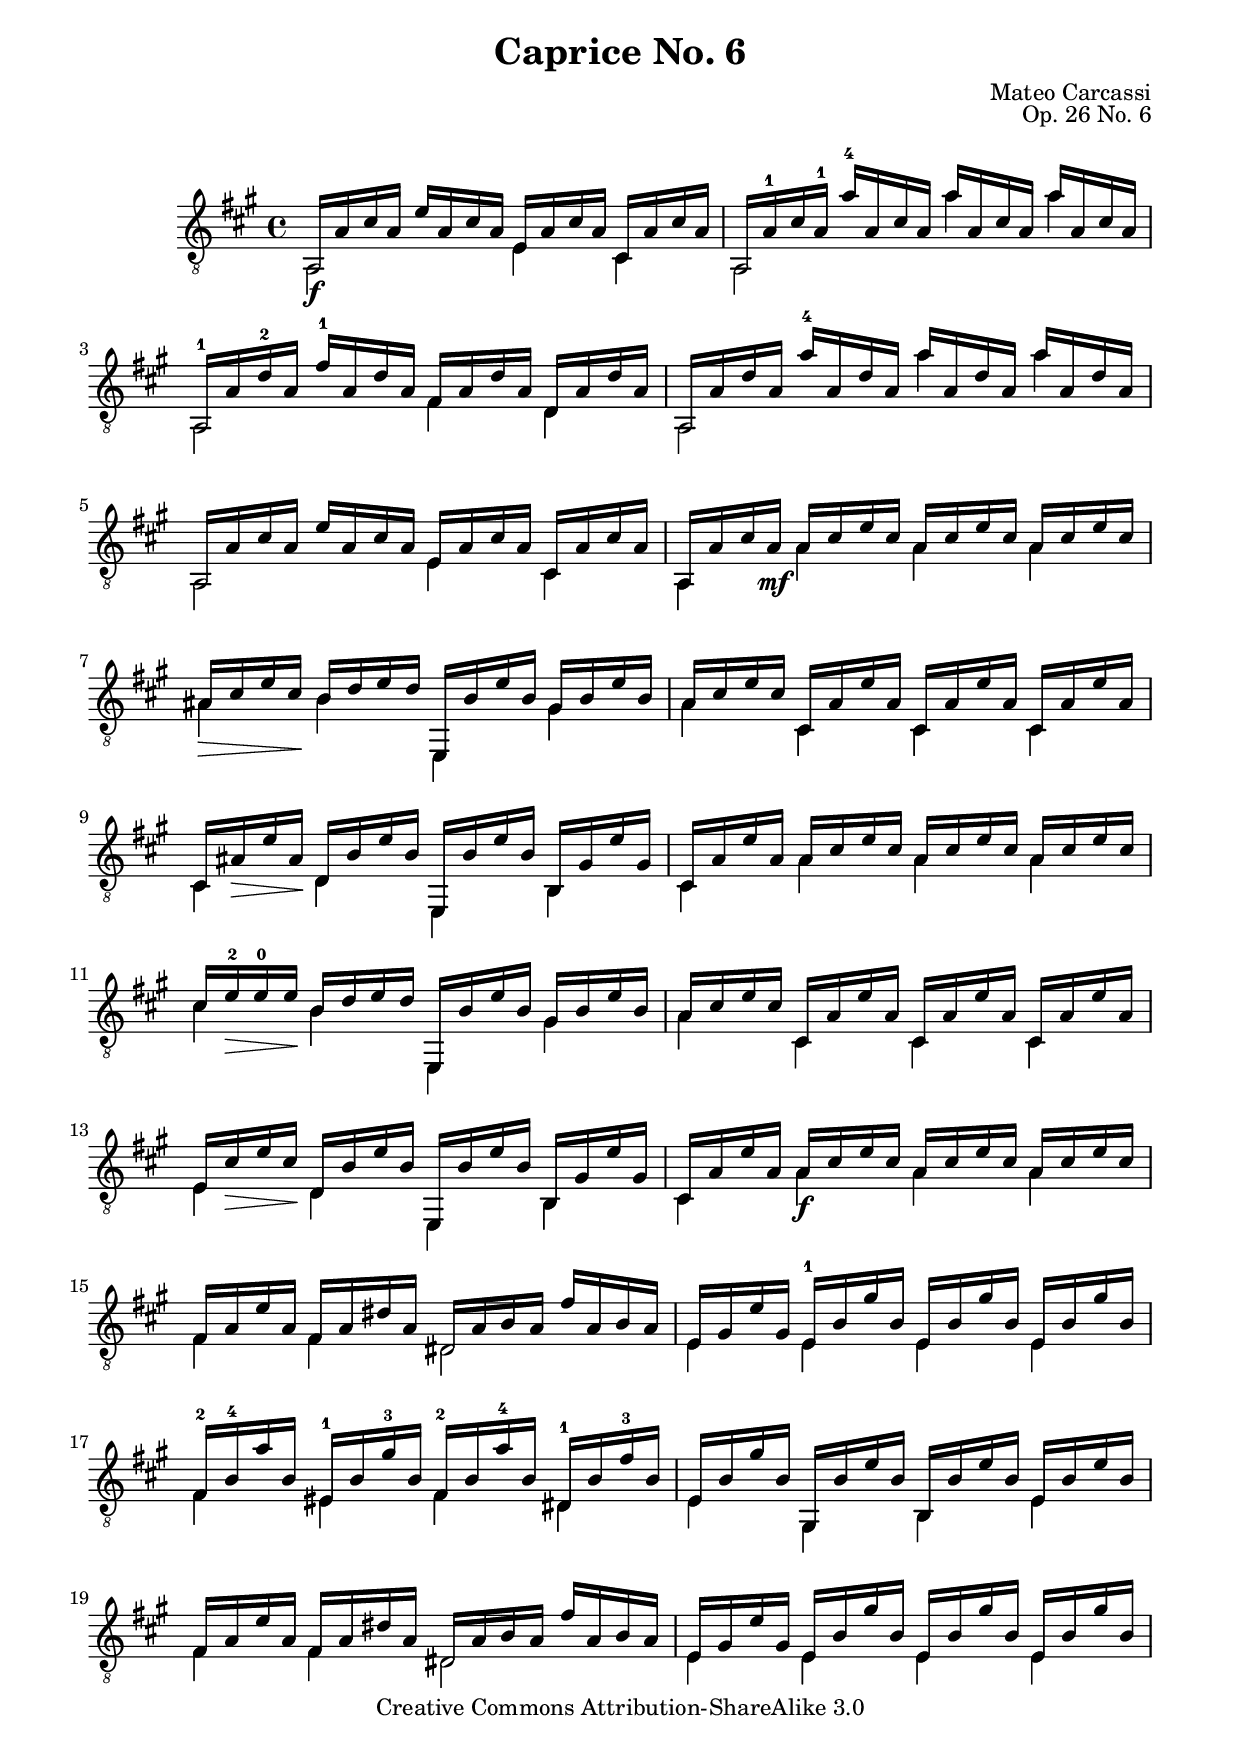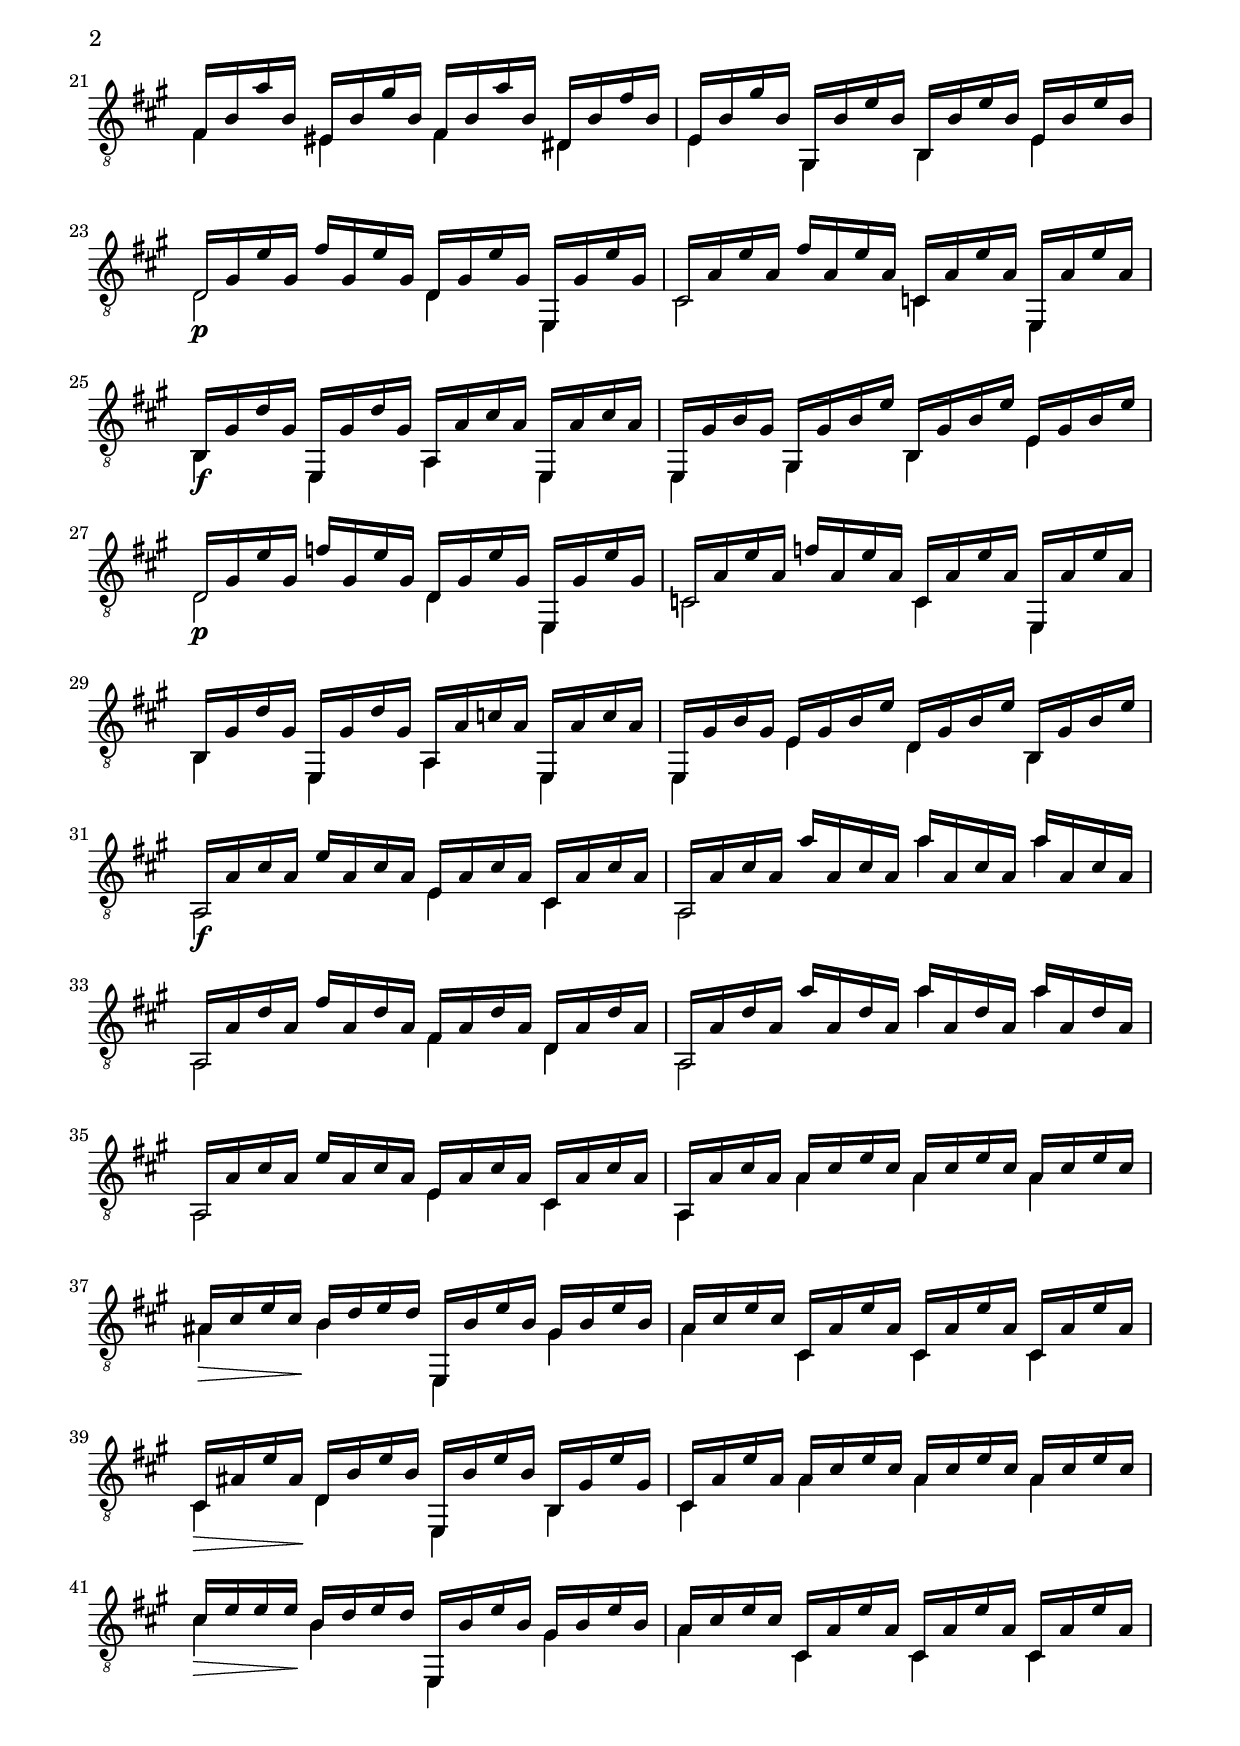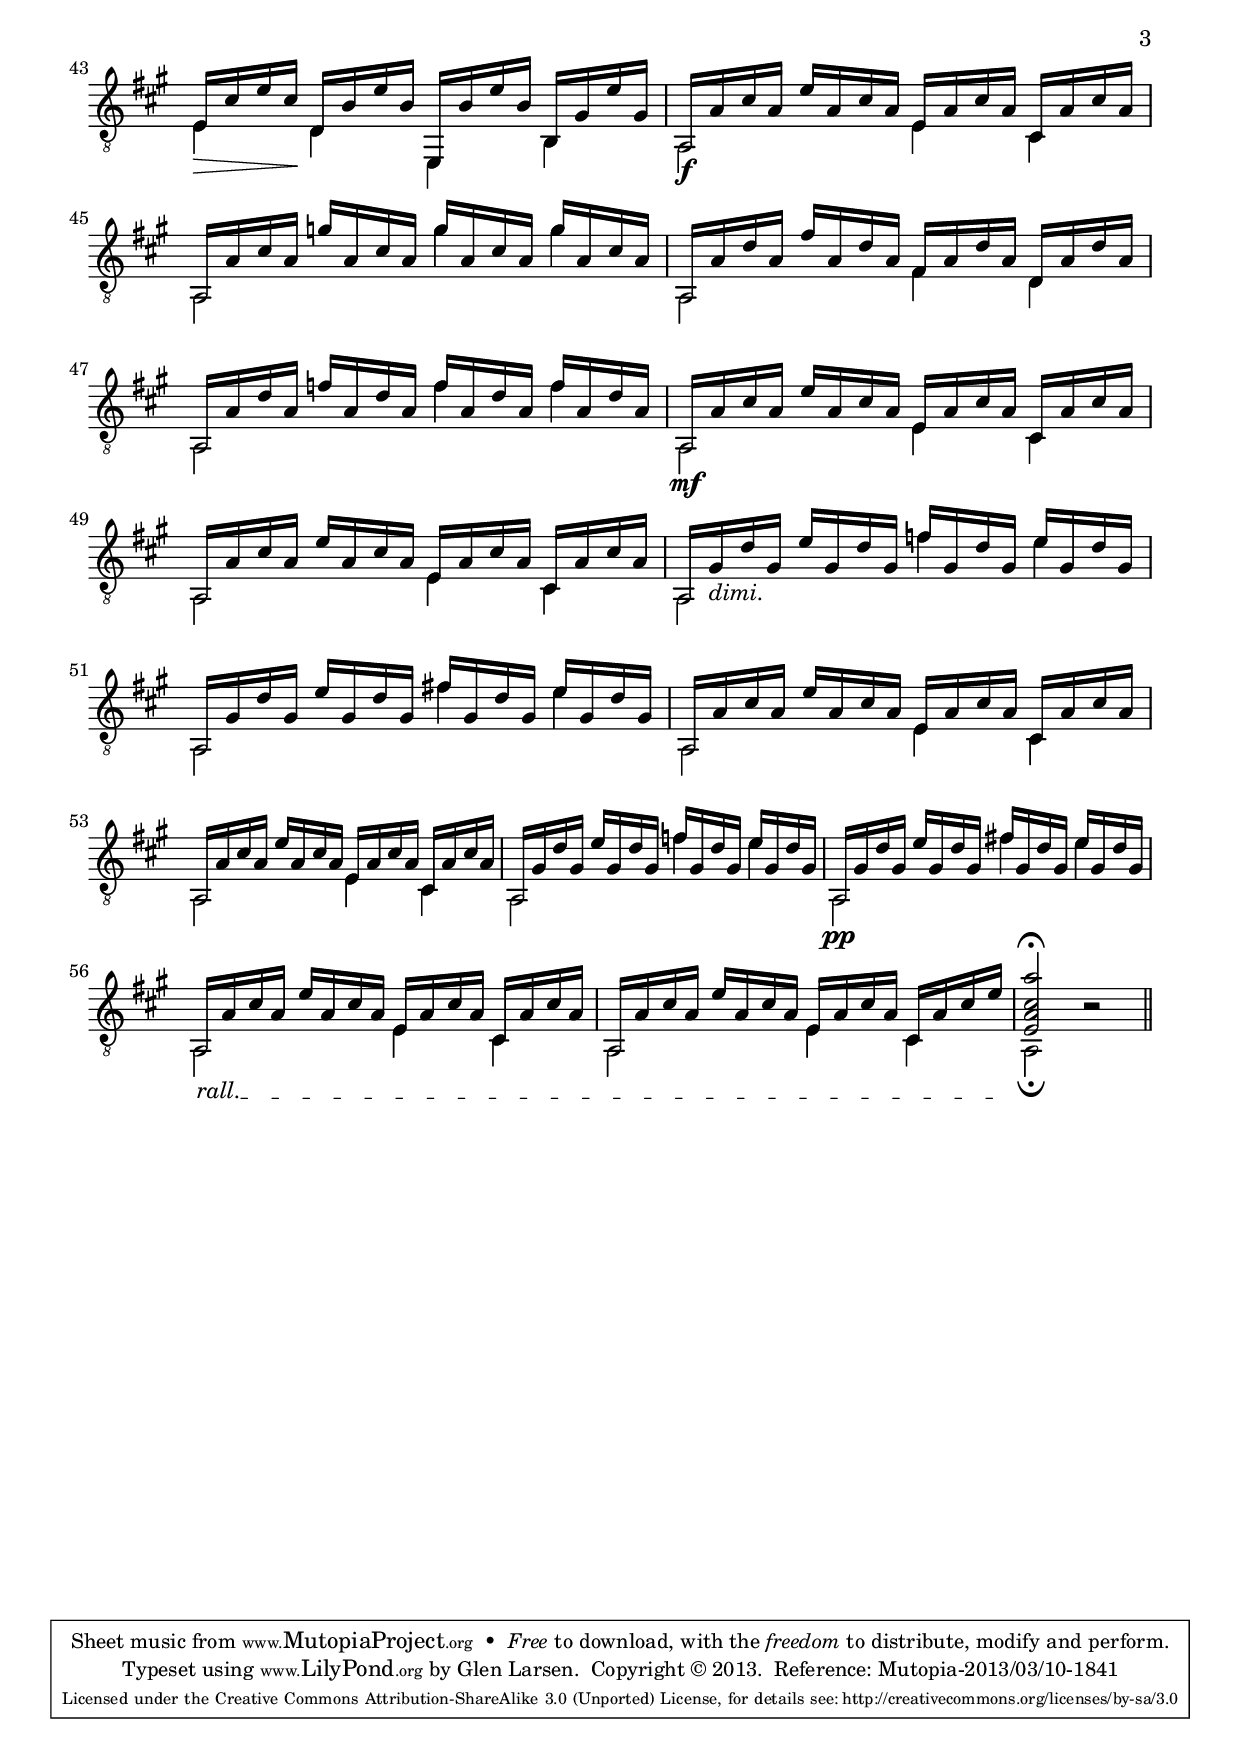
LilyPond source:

\version "2.16.1"

\header {
  title = "Caprice No. 6"
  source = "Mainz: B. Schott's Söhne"
  % Statens musikbibliotek - The Music Library of Sweden
  % Boije 91
  composer = "Mateo Carcassi"
  opus = "Op. 26 No. 6"
  year = "ca. 1827"
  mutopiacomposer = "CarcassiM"
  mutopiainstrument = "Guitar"
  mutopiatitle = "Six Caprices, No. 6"
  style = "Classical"
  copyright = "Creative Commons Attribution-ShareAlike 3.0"
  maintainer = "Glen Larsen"
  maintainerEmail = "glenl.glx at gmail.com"

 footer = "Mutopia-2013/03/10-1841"
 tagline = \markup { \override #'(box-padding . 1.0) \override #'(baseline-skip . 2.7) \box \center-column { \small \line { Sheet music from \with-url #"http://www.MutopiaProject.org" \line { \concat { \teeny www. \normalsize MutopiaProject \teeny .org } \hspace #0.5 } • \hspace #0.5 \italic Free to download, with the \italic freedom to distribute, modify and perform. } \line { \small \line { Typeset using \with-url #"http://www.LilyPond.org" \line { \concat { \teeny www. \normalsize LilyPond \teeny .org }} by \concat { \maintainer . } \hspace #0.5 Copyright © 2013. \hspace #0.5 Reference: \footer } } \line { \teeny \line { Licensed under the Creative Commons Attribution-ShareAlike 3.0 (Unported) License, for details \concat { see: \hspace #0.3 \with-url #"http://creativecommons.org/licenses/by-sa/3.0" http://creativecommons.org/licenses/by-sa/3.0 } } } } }
}

\paper {
  line-width = 18.0\cm
  markup-system-spacing #'padding = #2
%{ uncomment for note entry
  ragged-bottom = ##t
  ragged-last = ##t
%}
}

commonVar = {
  \override Score.RehearsalMark #'break-align-symbols = #'(clef)
  \override TextSpanner #'staff-padding = #6
  \mergeDifferentlyHeadedOn
  \mergeDifferentlyDottedOn
}

\layout {
  \context {
    \Voice
    \override StringNumber #'stencil = ##f
  }
}


upperVoice = \relative c {
  \voiceOne
  a16\f a' cis a e' a, cis a e a cis a cis, a' cis a |
  a,16 a'-1 cis a-1 a'-4 a, cis a a' a,cis a a' a, cis a |
  \barNumberCheck #3
  a,16-1 a' d-2 a fis'-1 a, d a fis a d a d, a' d a |
  a,16 a' d a a'-4 a, d a a' a, d a a' a, d a |
  a,16 a' cis a e' a, cis a e a cis a cis, a' cis a |
  \barNumberCheck #6
  a,16 a' cis a\mf a cis e cis a cis e cis a cis e cis |
  ais16\> cis e cis\! b d e d e,, b'' e b gis b e b |
  a16 cis e cis cis, a' e' a, cis, a' e' a, cis, a' e' a, |
  \barNumberCheck #9
  cis,16 ais'\> e' ais,\! d, b' e b e,, b'' e b b, gis' e' gis, |
  cis,16 a' e' a, a cis e cis a cis e cis a cis e cis |
  cis16 e-2\> e-0 e\! b d e d e,, b'' e b gis b e b |
  \barNumberCheck #12
  a16 cis e cis cis, a' e' a, cis, a' e' a, cis, a' e' a, |
  e16 cis'\> e cis\! d, b' e b e,, b'' e b b, gis' e' gis, |
  cis,16 a' e' a, a\f cis e cis a cis e cis a cis e cis |
  \barNumberCheck #15
  fis,16 a e' a, fis a dis a dis, a' b a fis' a, b a |
  e16 gis e' gis, e-1 b' gis' b, e, b' gis' b, e, b' gis' b, |
  fis16-2 b-4 a' b, eis,-1 b' gis'-3 b, fis-2 b a'-4 b, dis,-1 b' fis'-3 b, |
  \barNumberCheck #18
  e,16 b' gis' b, gis, b' e b b, b' e b e, b' e b |
  fis16 a e' a, fis a dis a dis, a' b a fis' a, b a |
  e16 gis e' gis, e b' gis' b, e, b' gis' b, e, b' gis' b, |
  \barNumberCheck #21
  fis16 b a' b, eis, b' gis' b, fis b a' b, dis, b' fis' b, |
  e,16 b' gis' b, gis, b' e b b, b' e b e, b' e b |
  d,16\p gis e' gis, fis' gis, e' gis, d gis e' gis, e, gis' e' gis, |
  \barNumberCheck #24
  cis,16 a' e' a, fis' a, e' a, cis, a' e' a, e, a' e' a, |
  b,16\f gis' d' gis, e, gis' d' gis, a, a' cis a e, a' cis a |
  e,16 gis' b gis gis, gis' b e b, gis' b e e, gis b e |
  \barNumberCheck #27
  d,16\p gis e' gis, f' gis, e' gis, d gis e' gis, e, gis' e' gis, |
  c,16 a' e' a, f' a, e' a, c, a' e' a, e, a' e' a, |
  % page 2 of source
  b,16 gis' d' gis, e, gis' d' gis, a, a' c a e, a' c a |
  e,16 gis' b gis e gis b e d, gis b e b, gis' b e |
  a,,16\f a' cis a e' a, cis a e a cis a cis, a' cis a |
  \barNumberCheck #32
  a,16 a' cis a a' a, cis a a' a, cis a a' a, cis a |
  a,16 a' d a fis' a, d a fis a d a d, a' d a |
  a,16 a' d a a' a, d a a' a, d a a' a, d a |

  a,16 a' cis a e' a, cis a e a cis a cis, a' cis a |
  a,16 a' cis a a cis e cis a cis e cis a cis e cis |
  ais16\> cis e cis\! b d e d e,, b'' e b gis b e b |
  \barNumberCheck #38
  a16 cis e cis cis, a' e' a, cis, a' e' a, cis, a' e' a, |
  cis,16\> ais' e' ais,\! d, b' e b e,, b'' e b b, gis' e' gis, |
  cis,16 a' e' a, a cis e cis a cis e cis a cis e cis |
  \barNumberCheck #41
  cis16\> e e e\! b d e d e,, b'' e b gis b e b |
  a16 cis e cis cis, a' e' a, cis, a' e' a, cis, a' e' a, |
  e16\> cis' e cis\! d, b' e b e,, b'' e b b, gis' e' gis, |
  \barNumberCheck #44
  a,16\f a' cis a e' a, cis a e a cis a cis, a' cis a |
  a,16 a' cis a g' a, cis a g' a, cis a g' a, cis a |
  a,16 a' d a fis' a, d a fis a d a d, a' d a |
  \barNumberCheck #47
  a,16 a' d a f' a, d a f' a, d a f' a, d a |
  a,16\mf a' cis a e' a, cis a e a cis a cis, a' cis a |
  a,16 a' cis a e' a, cis a e a cis a cis, a' cis a |
  \barNumberCheck #50
  a,16 gis'_\markup{\italic dimi.} d' gis, e' gis, d' gis, f' gis, d' gis, e' gis, d' gis, |
  a,16 gis' d' gis, e' gis, d' gis, fis' gis, d' gis, e' gis, d' gis, |
  a,16 a' cis a e' a, cis a e a cis a cis, a' cis a |
  \barNumberCheck #53
  a,16 a' cis a e' a, cis a e a cis a cis, a' cis a |
  a,16 gis' d' gis, e' gis, d' gis, f' gis, d' gis, e' gis, d' gis, |
  a,16\pp gis' d' gis, e' gis, d' gis, fis'! gis, d' gis, e' gis, d' gis, |
  \barNumberCheck #56
  \override TextSpanner #'(bound-details left text) = "rall."
  \textSpannerDown
  a,16\startTextSpan a' cis a e' a, cis a e a cis a cis, a' cis a |
  a,16 a' cis a e' a, cis a e a cis a cis, a' cis e\stopTextSpan |
  <a cis, a e>2^\fermata b,2\rest |

  \bar "||"
}

lowerVoice = \relative c {
  \voiceTwo
  a2 e'4 cis |
  a2 a''4 a |

  a,,2 fis'4 d |
  a2 a''4 a |
  a,,2 e'4 cis |

  a4 a' a a |
  ais4 b e,, gis' |
  a4 cis, cis cis |

  cis4 d e, b' |
  cis4 a' a a |
  cis4 b e,, gis' |

  a4 cis, cis cis |
  e4 d e, b' |
  cis4 a' a a |

  fis4 fis dis2 |
  e4 e e e |
  fis4 eis fis dis |

  e4 gis, b e |
  fis4 fis dis2 |
  e4 e e e |

  fis4 eis fis dis |
  e4 gis, b e |
  d2 d4 e, |

  cis'2 c4 e, |
  b'4 e, a e |
  e4 gis b e |

  d2 d4 e, |
  c'2 c4 e, |

  b'4 e, a e |			% page 2 of source
  e4 e' d b |
  a2 e'4 cis |

  a2 a''4 a |
  a,,2 fis'4 d |
  a2 a''4 a |

  a,,2 e'4 cis |
  a4 a' a a |
  ais4 b e,, gis' |

  a4 cis, cis cis |
  cis4 d e, b' |
  cis4 a' a a |

  cis4 b e,, gis' |
  a4 cis, cis cis |
  e4 d e, b' |

  a2 e'4 cis |
  a2 g''4 g |
  a,,2 fis'4 d |

  a2 f''4 f |
  a,,2 e'4 cis |
  a2 e'4 cis |

  a2 f''4 e |
  a,,2 fis''!4 e |
  a,,2 e'4 cis |

  a2 e'4 cis |
  a2 f''4 e |
  a,,2 fis''4 e |

  a,,2 e'4 cis |
  a2 e'4 cis |
  a2_\fermata s2 |
}


\score {
  <<
    \new Staff = "Guitar" \with {
      midiInstrument = #"acoustic guitar (nylon)"
    } <<
      \commonVar
      \clef "treble_8"
      \key a \major \time 4/4
      \context Voice = "upperVoice" \upperVoice
      \context Voice = "lowerVoice" \lowerVoice
    >>
%{
    \new TabStaff = "guitar tab" \with {
      restrainOpenStrings = ##t
    }
    <<
      \clef moderntab
      \context TabVoice = "upperVoice" \upperVoice
      \context TabVoice = "lowerVoice" \lowerVoice
    >>
%}
  >>
  \layout {}
  \midi {
    \tempo 4 = 100
  }
}
